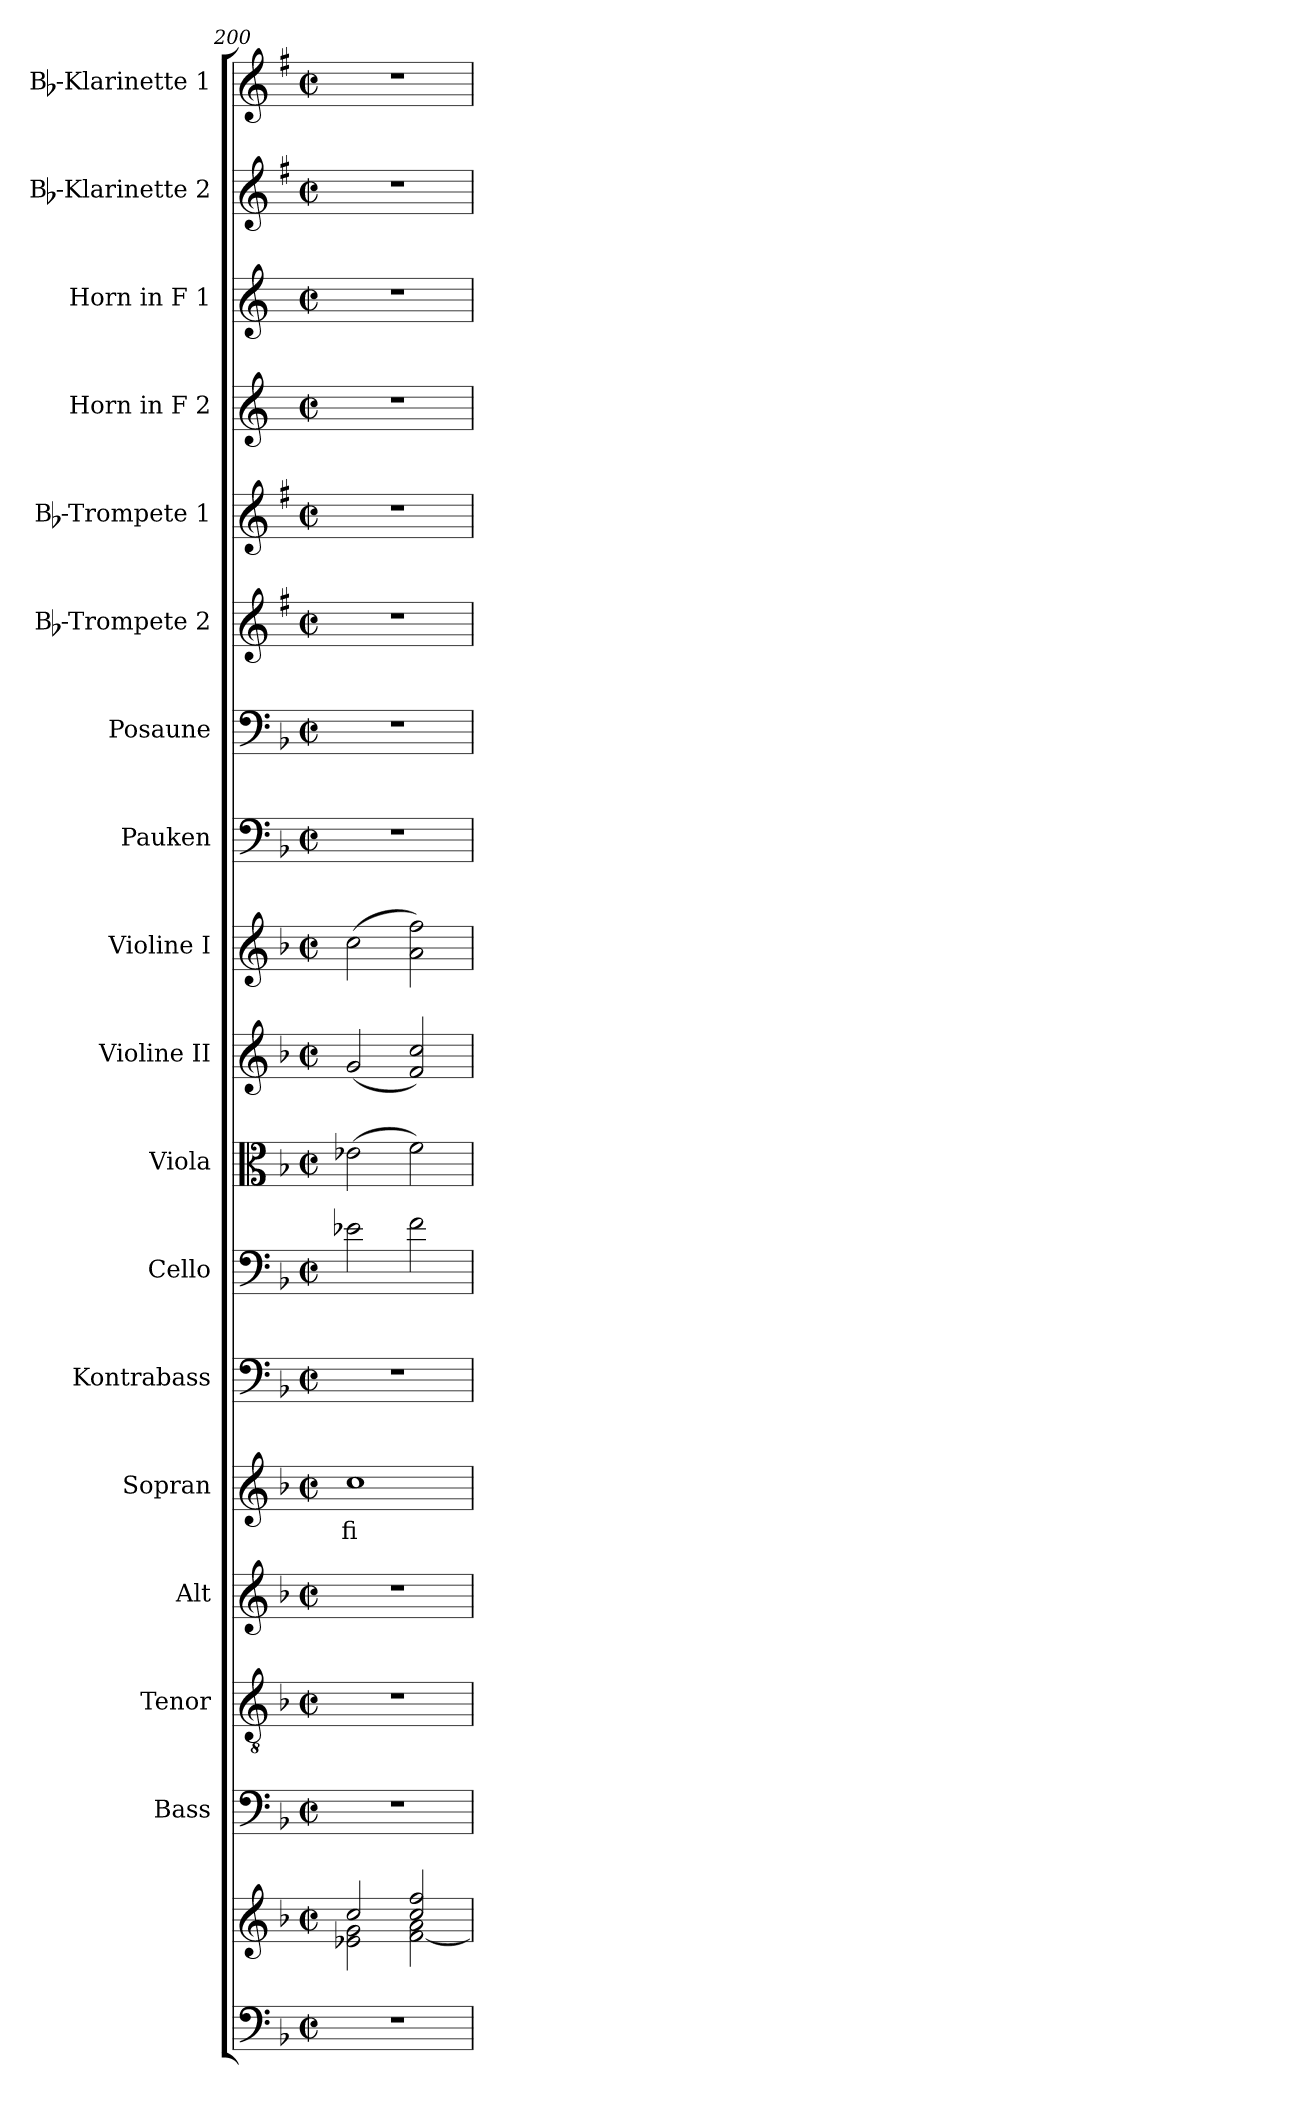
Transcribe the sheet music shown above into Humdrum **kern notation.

**kern	**kern	**kern	**kern	**kern	**kern	**text	**kern	**kern	**kern	**kern	**kern	**kern	**kern	**kern	**kern	**kern	**kern	**kern	**kern
*part18	*part18	*part17	*part16	*part15	*part14	*part14	*part13	*part12	*part11	*part10	*part9	*part8	*part7	*part6	*part5	*part4	*part3	*part2	*part1
*staff19	*staff18	*staff17	*staff16	*staff15	*staff14	*staff14	*staff13	*staff12	*staff11	*staff10	*staff9	*staff8	*staff7	*staff6	*staff5	*staff4	*staff3	*staff2	*staff1
*	*	*I"Bass	*I"Tenor	*I"Alt	*I"Sopran	*	*I"Kontrabass	*I"Cello	*I"Viola	*I"Violine II	*I"Violine I	*I"Pauken	*I"Posaune	*I"Bb-Trompete 2	*I"Bb-Trompete 1	*I"Horn in F 2	*I"Horn in F 1	*I"Bb-Klarinette 2	*I"Bb-Klarinette 1
*	*	*I'B.	*I'T.	*I'A.	*I'S.	*	*I'Kb.	*	*I'Vla.	*I'Vl. II	*I'Vl. I	*I'Pk.	*I'Pos.	*I'Bb Trp. 2	*I'Bb Trp. 1	*	*	*I'Bb Kl. 2	*I'Bb Kl. 1
*clefF4	*clefG2	*clefF4	*clefGv2	*clefG2	*clefG2	*	*clefF4	*clefF4	*clefC3	*clefG2	*clefG2	*clefF4	*clefF4	*clefG2	*clefG2	*clefG2	*clefG2	*clefG2	*clefG2
*	*	*	*	*	*	*	*ITrd7c12	*	*	*	*	*	*	*ITrd1c2	*ITrd1c2	*ITrd4c7	*ITrd4c7	*ITrd1c2	*ITrd1c2
*k[b-]	*k[b-]	*k[b-]	*k[b-]	*k[b-]	*k[b-]	*	*k[b-]	*k[b-]	*k[b-]	*k[b-]	*k[b-]	*k[b-]	*k[b-]	*k[b-]	*k[b-]	*k[b-]	*k[b-]	*k[b-]	*k[b-]
*F:	*F:	*F:	*F:	*F:	*F:	*	*F:	*F:	*F:	*F:	*F:	*F:	*F:	*F:	*F:	*F:	*F:	*F:	*F:
*M2/2	*M2/2	*M2/2	*M2/2	*M2/2	*M2/2	*	*M2/2	*M2/2	*M2/2	*M2/2	*M2/2	*M2/2	*M2/2	*M2/2	*M2/2	*M2/2	*M2/2	*M2/2	*M2/2
*met(c|)	*met(c|)	*met(c|)	*met(c|)	*met(c|)	*met(c|)	*	*met(c|)	*met(c|)	*met(c|)	*met(c|)	*met(c|)	*met(c|)	*met(c|)	*met(c|)	*met(c|)	*met(c|)	*met(c|)	*met(c|)	*met(c|)
=200	=200	=200	=200	=200	=200	=200	=200	=200	=200	=200	=200	=200	=200	=200	=200	=200	=200	=200	=200
*	*^	*	*	*	*	*	*	*	*	*	*	*	*	*	*	*	*	*	*
!	!	!	!	!	!	!	!LO:LY:b	!	!	!	!	!	!	!	!	!	!	!	!	!
1r	2cc/	2e-X\ 2g\	1r	1r	1r	1cc	fi-	1r	2e-X\	(>2e-X\	(<2g/	(>2cc\	1r	1r	1r	1r	1r	1r	1r	1r
.	2cc/ 2ff/	[<2f\ 2a\	.	.	.	.	.	.	2f\	2f\)	2f/ 2cc/)	2a\ 2ff\)	.	.	.	.	.	.	.	.
*	*v	*v	*	*	*	*	*	*	*	*	*	*	*	*	*	*	*	*	*	*
=	=	=	=	=	=	=	=	=	=	=	=	=	=	=	=	=	=	=	=
*-	*-	*-	*-	*-	*-	*-	*-	*-	*-	*-	*-	*-	*-	*-	*-	*-	*-	*-	*-
